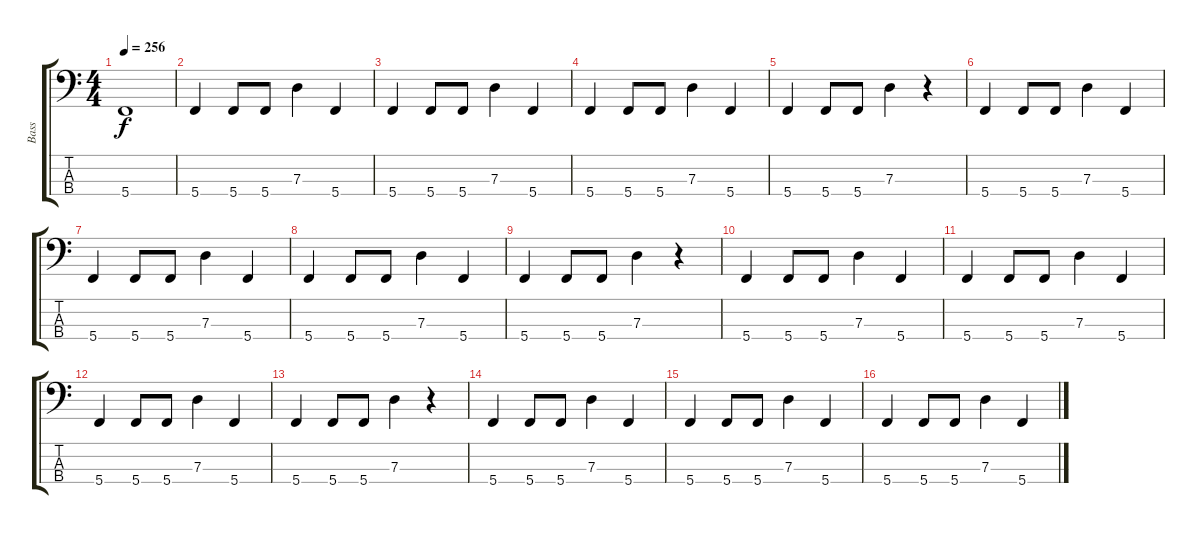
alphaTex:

\track ("Bass" "Bass") {instrument electricbassfinger}
\staff {score tabs}
\tuning (F2 C2 G1 C1) {hide}
\ts (4 4)
\tempo 256
\clef f4
\ks c
5.4{t}.1{dy f} |
5.4.4 5.4.8 5.4.8 7.3.4 5.4.4 |
5.4.4 5.4.8 5.4.8 7.3.4 5.4.4 |
5.4.4 5.4.8 5.4.8 7.3.4 5.4.4 |
5.4.4 5.4.8 5.4.8 7.3.4 r.4 |
5.4.4 5.4.8 5.4.8 7.3.4 5.4.4 |
5.4.4 5.4.8 5.4.8 7.3.4 5.4.4 |
5.4.4 5.4.8 5.4.8 7.3.4 5.4.4 |
5.4.4 5.4.8 5.4.8 7.3.4 r.4 |
5.4.4 5.4.8 5.4.8 7.3.4 5.4.4 |
5.4.4 5.4.8 5.4.8 7.3.4 5.4.4 |
5.4.4 5.4.8 5.4.8 7.3.4 5.4.4 |
5.4.4 5.4.8 5.4.8 7.3.4 r.4 |
5.4.4 5.4.8 5.4.8 7.3.4 5.4.4 |
5.4.4 5.4.8 5.4.8 7.3.4 5.4.4 |
5.4.4 5.4.8 5.4.8 7.3.4 5.4.4
